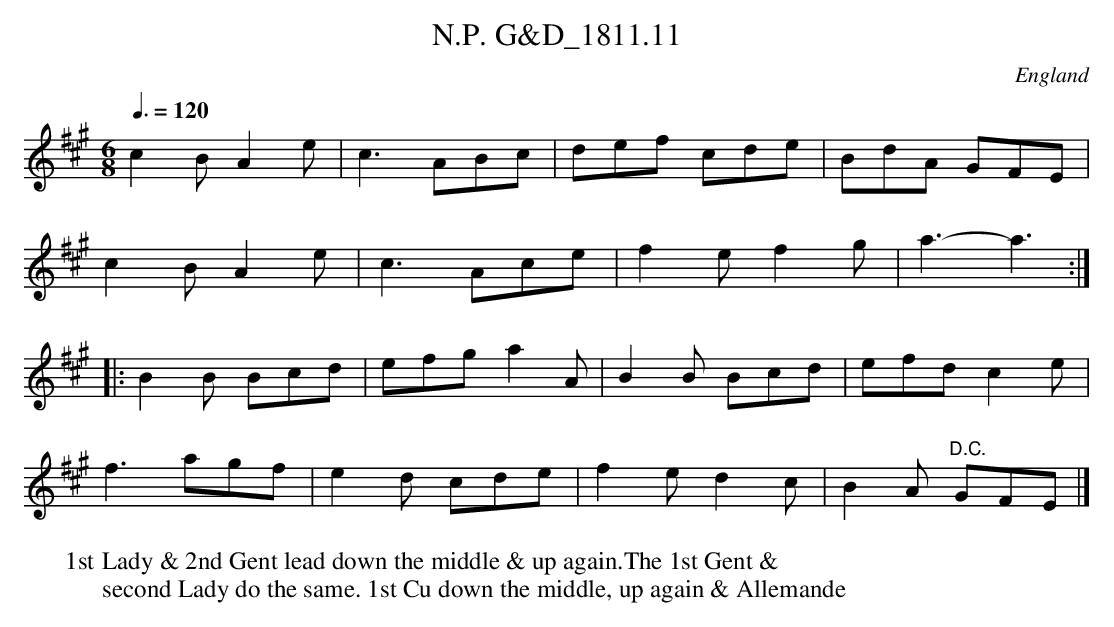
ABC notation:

X:1
T:N.P. G&D_1811.11
M:6/8
L:1/8
Q:3/8=120
O:England
W:1st Lady & 2nd Gent lead down the middle & up again.The 1st Gent &
W:second Lady do the same. 1st Cu down the middle, up again & Allemande
K:A
c2BA2e|c3ABc|def cde|BdA GFE|
c2BA2e|c3Ace|f2ef2g|a3-a3:|
|:B2B Bcd|efga2A|B2B Bcd|efdc2e|
f3agf|e2d cde|f2ed2c|B2A"^D.C." GFE|]
